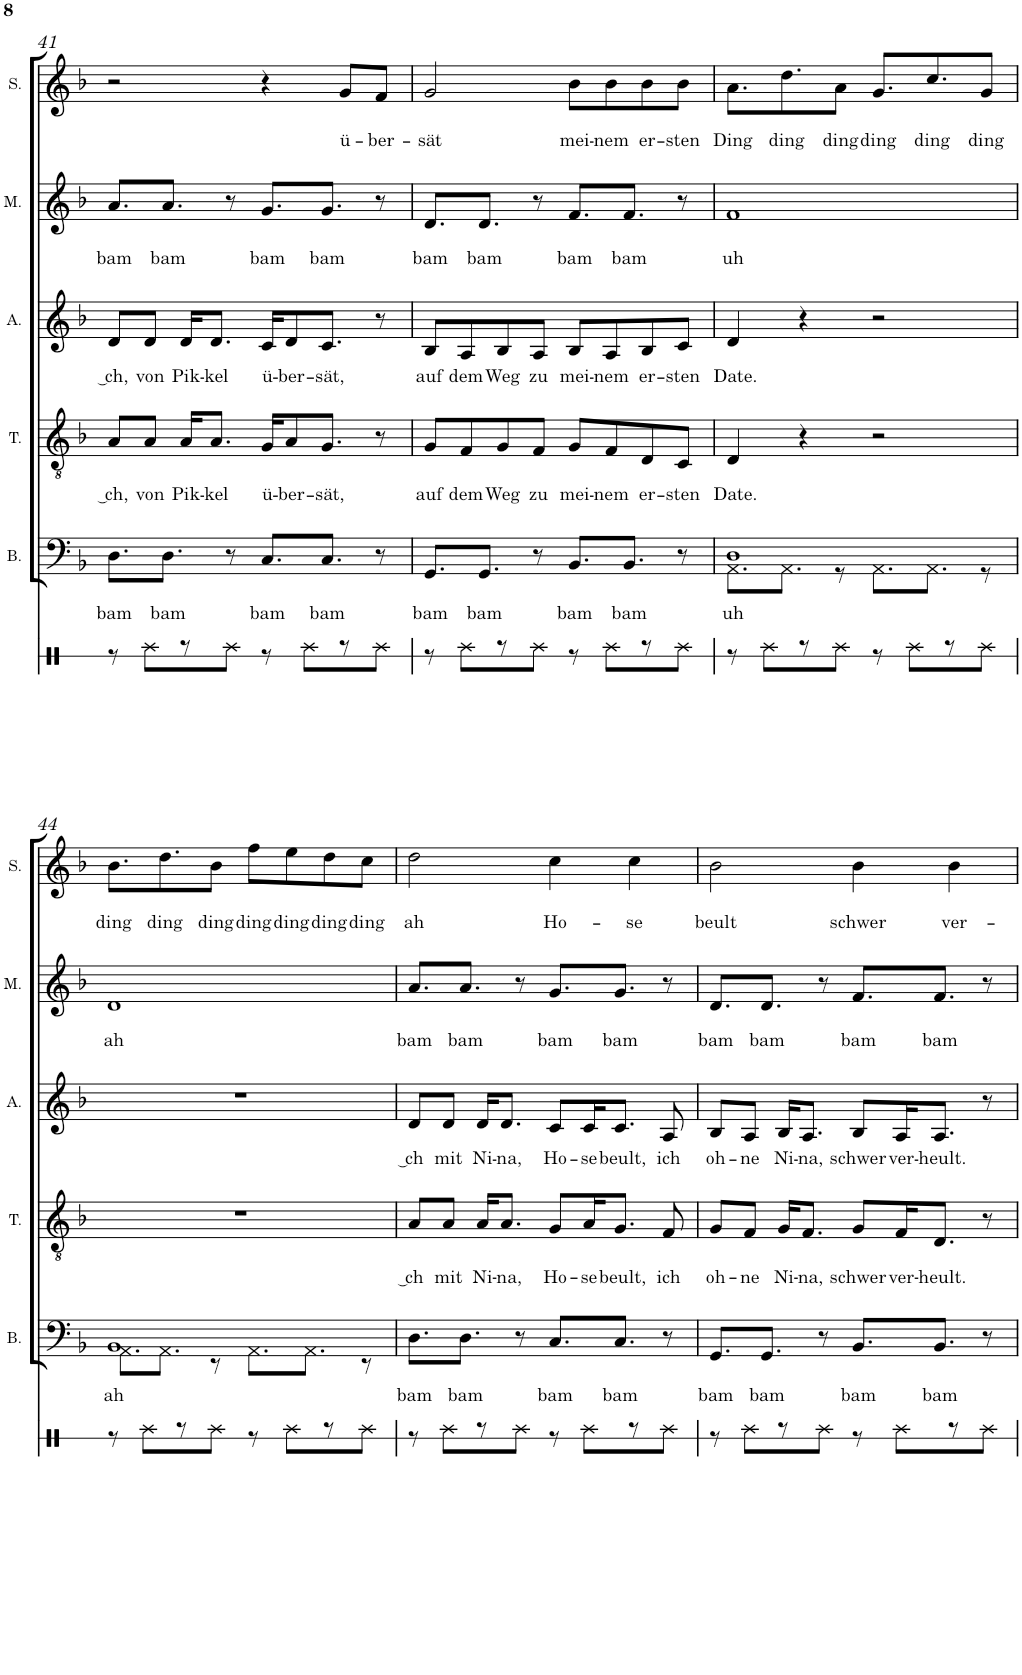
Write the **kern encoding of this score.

**kern	**kern	**text	**text	**kern	**text	**text	**kern	**text	**text	**kern	**text	**text	**kern	**text	**text
*part6	*part5	*part5	*part5	*part4	*part4	*part4	*part3	*part3	*part3	*part2	*part2	*part2	*part1	*part1	*part1
*staff6	*staff5	*staff5	*staff5	*staff4	*staff4	*staff4	*staff3	*staff3	*staff3	*staff2	*staff2	*staff2	*staff1	*staff1	*staff1
*I"Perkussion	*I"Bass	*	*	*I"Tenor	*	*	*I"Alt	*	*	*I"Mezzo	*	*	*I"Sopran	*	*
*	*I'B.	*	*	*I'T.	*	*	*I'A.	*	*	*I'M.	*	*	*I'S.	*	*
!!LO:PB:g=z
*clefX	*clefF4	*	*	*clefGv2	*	*	*clefG2	*	*	*clefG2	*	*	*clefG2	*	*
*k[b-]	*k[b-]	*	*	*k[b-]	*	*	*k[b-]	*	*	*k[b-]	*	*	*k[b-]	*	*
*d:	*d:	*	*	*d:	*	*	*d:	*	*	*d:	*	*	*d:	*	*
*M4/4	*M4/4	*	*	*M4/4	*	*	*M4/4	*	*	*M4/4	*	*	*M4/4	*	*
=41	=41	=41	=41	=41	=41	=41	=41	=41	=41	=41	=41	=41	=41	=41	=41
!	!	!	!LO:LY:b	!	!	!LO:LY:b	!	!	!LO:LY:b	!	!	!LO:LY:b	!	!	!
8r	8.D\L	.	bam	8A/L	.	‿ch,	8d/L	.	‿ch,	8.a/L	.	bam	2r	.	.
!	!	!	!	!	!	!LO:LY:b	!	!	!LO:LY:b	!	!	!	!	!	!
8Rg\L	.	.	.	8A/J	.	von	8d/J	.	von	.	.	.	.	.	.
!	!	!	!LO:LY:b	!	!	!	!	!	!	!	!	!LO:LY:b	!	!	!
.	8.D\J	.	bam	.	.	.	.	.	.	8.a/J	.	bam	.	.	.
!	!	!	!	!	!	!LO:LY:b	!	!	!LO:LY:b	!	!	!	!	!	!
8r	.	.	.	16A/KL	.	Pik-	16d/KL	.	Pik-	.	.	.	.	.	.
!	!	!	!	!	!	!LO:LY:b	!	!	!LO:LY:b	!	!	!	!	!	!
.	.	.	.	8.A/J	.	-kel	8.d/J	.	-kel	.	.	.	.	.	.
8Rg\J	8r	.	.	.	.	.	.	.	.	8r	.	.	.	.	.
!	!	!	!LO:LY:b	!	!	!LO:LY:b	!	!	!LO:LY:b	!	!	!LO:LY:b	!	!	!
8r	8.C/L	.	bam	16G/KL	.	ü-	16c/KL	.	ü-	8.g/L	.	bam	4r	.	.
!	!	!	!	!	!	!LO:LY:b	!	!	!LO:LY:b	!	!	!	!	!	!
.	.	.	.	8A/	.	-ber-	8d/	.	-ber-	.	.	.	.	.	.
8Rg\L	.	.	.	.	.	.	.	.	.	.	.	.	.	.	.
!	!	!	!LO:LY:b	!	!	!LO:LY:b	!	!	!LO:LY:b	!	!	!LO:LY:b	!	!	!
.	8.C/J	.	bam	8.G/J	.	-sät,	8.c/J	.	-sät,	8.g/J	.	bam	.	.	.
!	!	!	!	!	!	!	!	!	!	!	!	!	!	!	!LO:LY:b
8r	.	.	.	.	.	.	.	.	.	.	.	.	8g/L	.	ü-
!	!	!	!	!	!	!	!	!	!	!	!	!	!	!	!LO:LY:b
8Rg\J	8r	.	.	8r	.	.	8r	.	.	8r	.	.	8f/J	.	-ber-
=42	=42	=42	=42	=42	=42	=42	=42	=42	=42	=42	=42	=42	=42	=42	=42
!	!	!	!LO:LY:b	!	!	!LO:LY:b	!	!	!LO:LY:b	!	!	!LO:LY:b	!	!	!LO:LY:b
8r	8.GG/L	.	bam	8G/L	.	auf	8B-/L	.	auf	8.d/L	.	bam	2g/	.	-sät
!	!	!	!	!	!	!LO:LY:b	!	!	!LO:LY:b	!	!	!	!	!	!
8Rg\L	.	.	.	8F/	.	dem	8A/	.	dem	.	.	.	.	.	.
!	!	!	!LO:LY:b	!	!	!	!	!	!	!	!	!LO:LY:b	!	!	!
.	8.GG/J	.	bam	.	.	.	.	.	.	8.d/J	.	bam	.	.	.
!	!	!	!	!	!	!LO:LY:b	!	!	!LO:LY:b	!	!	!	!	!	!
8r	.	.	.	8G/	.	Weg	8B-/	.	Weg	.	.	.	.	.	.
!	!	!	!	!	!	!LO:LY:b	!	!	!LO:LY:b	!	!	!	!	!	!
8Rg\J	8r	.	.	8F/J	.	zu	8A/J	.	zu	8r	.	.	.	.	.
!	!	!	!LO:LY:b	!	!	!LO:LY:b	!	!	!LO:LY:b	!	!	!LO:LY:b	!	!	!LO:LY:b
8r	8.BB-/L	.	bam	8G/L	.	mei-	8B-/L	.	mei-	8.f/L	.	bam	8b-\L	.	mei-
!	!	!	!	!	!	!LO:LY:b	!	!	!LO:LY:b	!	!	!	!	!	!LO:LY:b
8Rg\L	.	.	.	8F/	.	-nem	8A/	.	-nem	.	.	.	8b-\	.	-nem
!	!	!	!LO:LY:b	!	!	!	!	!	!	!	!	!LO:LY:b	!	!	!
.	8.BB-/J	.	bam	.	.	.	.	.	.	8.f/J	.	bam	.	.	.
!	!	!	!	!	!	!LO:LY:b	!	!	!LO:LY:b	!	!	!	!	!	!LO:LY:b
8r	.	.	.	8D/	.	er-	8B-/	.	er-	.	.	.	8b-\	.	er-
!	!	!	!	!	!	!LO:LY:b	!	!	!LO:LY:b	!	!	!	!	!	!LO:LY:b
8Rg\J	8r	.	.	8C/J	.	-sten	8c/J	.	-sten	8r	.	.	8b-\J	.	-sten
=43	=43	=43	=43	=43	=43	=43	=43	=43	=43	=43	=43	=43	=43	=43	=43
!	!	!	!LO:LY:b	!	!	!LO:LY:b	!	!	!LO:LY:b	!	!	!LO:LY:b	!	!	!LO:LY:b
*	*^	*	*	*	*	*	*	*	*	*	*	*	*	*	*
8r	1D	8.AA\L	.	uh	4D/	.	Date.	4d/	.	Date.	1f	.	uh	8.a\L	.	Ding
8Rg\L	.	.	.	.	.	.	.	.	.	.	.	.	.	.	.	.
!	!	!	!	!	!	!	!	!	!	!	!	!	!	!	!	!LO:LY:b
.	.	8.AA\J	.	.	.	.	.	.	.	.	.	.	.	8.dd\	.	ding
8r	.	.	.	.	4r	.	.	4r	.	.	.	.	.	.	.	.
!	!	!	!	!	!	!	!	!	!	!	!	!	!	!	!	!LO:LY:b
8Rg\J	.	8r	.	.	.	.	.	.	.	.	.	.	.	8a\J	.	ding
!	!	!	!	!	!	!	!	!	!	!	!	!	!	!	!	!LO:LY:b
8r	.	8.AA\L	.	.	2r	.	.	2r	.	.	.	.	.	8.g/L	.	ding
8Rg\L	.	.	.	.	.	.	.	.	.	.	.	.	.	.	.	.
!	!	!	!	!	!	!	!	!	!	!	!	!	!	!	!	!LO:LY:b
.	.	8.AA\J	.	.	.	.	.	.	.	.	.	.	.	8.cc/	.	ding
8r	.	.	.	.	.	.	.	.	.	.	.	.	.	.	.	.
!	!	!	!	!	!	!	!	!	!	!	!	!	!	!	!	!LO:LY:b
8Rg\J	.	8r	.	.	.	.	.	.	.	.	.	.	.	8g/J	.	ding
!!LO:LB:g=z
=44	=44	=44	=44	=44	=44	=44	=44	=44	=44	=44	=44	=44	=44	=44	=44	=44
!	!	!	!	!LO:LY:b	!	!	!	!	!	!	!	!	!LO:LY:b	!	!	!LO:LY:b
8r	1BB-	8.AA\L	.	ah	1r	.	.	1r	.	.	1d	.	ah	8.b-\L	.	ding
8Rg\L	.	.	.	.	.	.	.	.	.	.	.	.	.	.	.	.
!	!	!	!	!	!	!	!	!	!	!	!	!	!	!	!	!LO:LY:b
.	.	8.AA\J	.	.	.	.	.	.	.	.	.	.	.	8.dd\	.	ding
8r	.	.	.	.	.	.	.	.	.	.	.	.	.	.	.	.
!	!	!	!	!	!	!	!	!	!	!	!	!	!	!	!	!LO:LY:b
8Rg\J	.	8r	.	.	.	.	.	.	.	.	.	.	.	8b-\J	.	ding
!	!	!	!	!	!	!	!	!	!	!	!	!	!	!	!	!LO:LY:b
8r	.	8.AA\L	.	.	.	.	.	.	.	.	.	.	.	8ff\L	.	ding
!	!	!	!	!	!	!	!	!	!	!	!	!	!	!	!	!LO:LY:b
8Rg\L	.	.	.	.	.	.	.	.	.	.	.	.	.	8ee\	.	ding
.	.	8.AA\J	.	.	.	.	.	.	.	.	.	.	.	.	.	.
!	!	!	!	!	!	!	!	!	!	!	!	!	!	!	!	!LO:LY:b
8r	.	.	.	.	.	.	.	.	.	.	.	.	.	8dd\	.	ding
!	!	!	!	!	!	!	!	!	!	!	!	!	!	!	!	!LO:LY:b
8Rg\J	.	8r	.	.	.	.	.	.	.	.	.	.	.	8cc\J	.	ding
=45	=45	=45	=45	=45	=45	=45	=45	=45	=45	=45	=45	=45	=45	=45	=45	=45
!	!	!	!	!LO:LY:b	!	!	!LO:LY:b	!	!	!LO:LY:b	!	!	!LO:LY:b	!	!	!LO:LY:b
*	*v	*v	*	*	*	*	*	*	*	*	*	*	*	*	*	*
8r	8.D\L	.	bam	8A/L	.	‿ch	8d/L	.	‿ch	8.a/L	.	bam	2dd\	.	ah
!	!	!	!	!	!	!LO:LY:b	!	!	!LO:LY:b	!	!	!	!	!	!
8Rg\L	.	.	.	8A/J	.	mit	8d/J	.	mit	.	.	.	.	.	.
!	!	!	!LO:LY:b	!	!	!	!	!	!	!	!	!LO:LY:b	!	!	!
.	8.D\J	.	bam	.	.	.	.	.	.	8.a/J	.	bam	.	.	.
!	!	!	!	!	!	!LO:LY:b	!	!	!LO:LY:b	!	!	!	!	!	!
8r	.	.	.	16A/KL	.	Ni-	16d/KL	.	Ni-	.	.	.	.	.	.
!	!	!	!	!	!	!LO:LY:b	!	!	!LO:LY:b	!	!	!	!	!	!
.	.	.	.	8.A/J	.	-na,	8.d/J	.	-na,	.	.	.	.	.	.
8Rg\J	8r	.	.	.	.	.	.	.	.	8r	.	.	.	.	.
!	!	!	!LO:LY:b	!	!	!LO:LY:b	!	!	!LO:LY:b	!	!	!LO:LY:b	!	!	!LO:LY:b
8r	8.C/L	.	bam	8G/L	.	Ho-	8c/L	.	Ho-	8.g/L	.	bam	4cc\	.	Ho-
!	!	!	!	!	!	!LO:LY:b	!	!	!LO:LY:b	!	!	!	!	!	!
8Rg\L	.	.	.	16A/K	.	-se	16c/K	.	-se	.	.	.	.	.	.
!	!	!	!LO:LY:b	!	!	!LO:LY:b	!	!	!LO:LY:b	!	!	!LO:LY:b	!	!	!
.	8.C/J	.	bam	8.G/J	.	beult,	8.c/J	.	beult,	8.g/J	.	bam	.	.	.
!	!	!	!	!	!	!	!	!	!	!	!	!	!	!	!LO:LY:b
8r	.	.	.	.	.	.	.	.	.	.	.	.	4cc\	.	-se
!	!	!	!	!	!	!LO:LY:b	!	!	!LO:LY:b	!	!	!	!	!	!
8Rg\J	8r	.	.	8F/	.	ich	8A/	.	ich	8r	.	.	.	.	.
=46	=46	=46	=46	=46	=46	=46	=46	=46	=46	=46	=46	=46	=46	=46	=46
!	!	!	!LO:LY:b	!	!	!LO:LY:b	!	!	!LO:LY:b	!	!	!LO:LY:b	!	!	!LO:LY:b
8r	8.GG/L	.	bam	8G/L	.	oh-	8B-/L	.	oh-	8.d/L	.	bam	2b-\	.	beult
!	!	!	!	!	!	!LO:LY:b	!	!	!LO:LY:b	!	!	!	!	!	!
8Rg\L	.	.	.	8F/J	.	-ne	8A/J	.	-ne	.	.	.	.	.	.
!	!	!	!LO:LY:b	!	!	!	!	!	!	!	!	!LO:LY:b	!	!	!
.	8.GG/J	.	bam	.	.	.	.	.	.	8.d/J	.	bam	.	.	.
!	!	!	!	!	!	!LO:LY:b	!	!	!LO:LY:b	!	!	!	!	!	!
8r	.	.	.	16G/KL	.	Ni-	16B-/KL	.	Ni-	.	.	.	.	.	.
!	!	!	!	!	!	!LO:LY:b	!	!	!LO:LY:b	!	!	!	!	!	!
.	.	.	.	8.F/J	.	-na,	8.A/J	.	-na,	.	.	.	.	.	.
8Rg\J	8r	.	.	.	.	.	.	.	.	8r	.	.	.	.	.
!	!	!	!LO:LY:b	!	!	!LO:LY:b	!	!	!LO:LY:b	!	!	!LO:LY:b	!	!	!LO:LY:b
8r	8.BB-/L	.	bam	8G/L	.	schwer	8B-/L	.	schwer	8.f/L	.	bam	4b-\	.	schwer
!	!	!	!	!	!	!LO:LY:b	!	!	!LO:LY:b	!	!	!	!	!	!
8Rg\L	.	.	.	16F/K	.	ver-	16A/K	.	ver-	.	.	.	.	.	.
!	!	!	!LO:LY:b	!	!	!LO:LY:b	!	!	!LO:LY:b	!	!	!LO:LY:b	!	!	!
.	8.BB-/J	.	bam	8.D/J	.	-heult.	8.A/J	.	-heult.	8.f/J	.	bam	.	.	.
!	!	!	!	!	!	!	!	!	!	!	!	!	!	!	!LO:LY:b
8r	.	.	.	.	.	.	.	.	.	.	.	.	4b-\	.	ver-
8Rg\J	8r	.	.	8r	.	.	8r	.	.	8r	.	.	.	.	.
=	=	=	=	=	=	=	=	=	=	=	=	=	=	=	=
*-	*-	*-	*-	*-	*-	*-	*-	*-	*-	*-	*-	*-	*-	*-	*-
